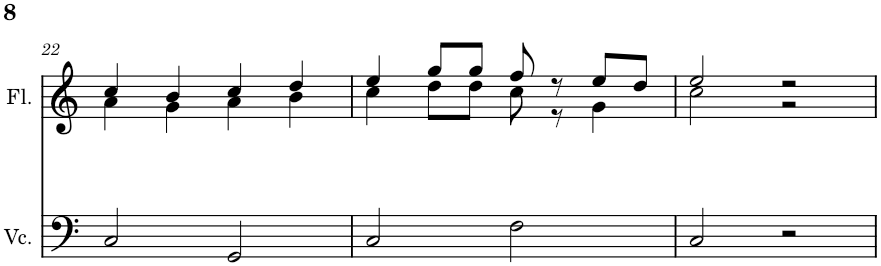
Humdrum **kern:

**kern	**kern
*part2	*part1
*staff2	*staff1
*I"Cello	*I"Flute
*	*I'Fl.
!!LO:PB:g=z
*clefF4	*clefG2
*k[]	*k[]
*M4/4	*M4/4
=22	=22
*	*^
2C/	4cc/	4a\
.	4b/	4g\
2GG/	4cc/	4a\
.	4dd/	4b\
=23	=23	=23
2C/	4ee/	4cc\
.	8gg/L	8dd\L
.	8gg/J	8dd\J
2F\	8ff/	8cc\
.	8r	8r
.	8ee/L	4g\
.	8dd/J	.
=24	=24	=24
2C/	2ee/	2cc\
2r	2r	2r
*	*v	*v
=	=
*-	*-
